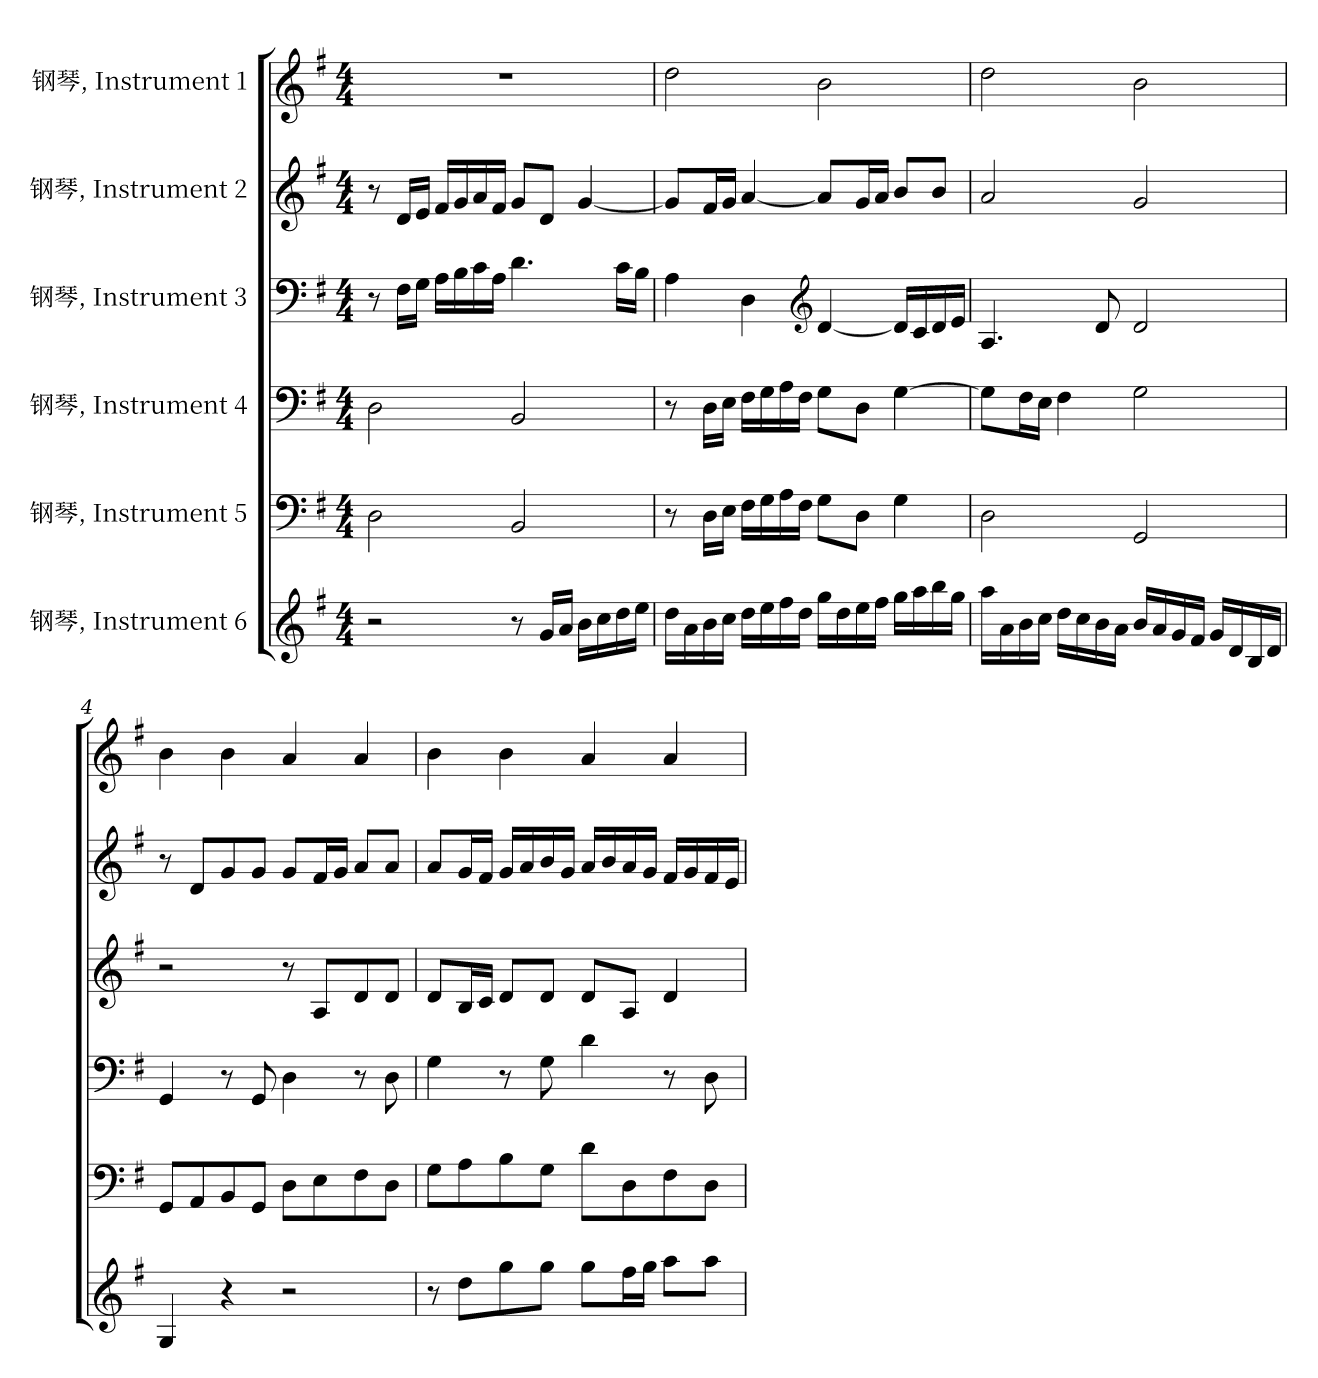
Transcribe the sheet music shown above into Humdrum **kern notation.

**kern	**kern	**kern	**kern	**kern	**kern
*part6	*part5	*part4	*part3	*part2	*part1
*staff6	*staff5	*staff4	*staff3	*staff2	*staff1
*I"钢琴, Instrument 6	*I"钢琴, Instrument 5	*I"钢琴, Instrument 4	*I"钢琴, Instrument 3	*I"钢琴, Instrument 2	*I"钢琴, Instrument 1
*clefG2	*clefF4	*clefF4	*clefF4	*clefG2	*clefG2
*k[f#]	*k[f#]	*k[f#]	*k[f#]	*k[f#]	*k[f#]
*M4/4	*M4/4	*M4/4	*M4/4	*M4/4	*M4/4
*MM71	*MM71	*MM71	*MM71	*MM71	*MM71
=1	=1	=1	=1	=1	=1
2r	2D\	2D\	8r	8r	1r
.	.	.	16F#\LL	16d/LL	.
.	.	.	16G\JJ	16e/JJ	.
.	.	.	16A\LL	16f#/LL	.
.	.	.	16B\	16g/	.
.	.	.	16c\	16a/	.
.	.	.	16A\JJ	16f#/JJ	.
8r	2BB/	2BB/	4.d\	8g/L	.
16g/LL	.	.	.	8d/J	.
16a/JJ	.	.	.	.	.
16b\LL	.	.	.	[4g/	.
16cc\	.	.	.	.	.
16dd\	.	.	16c\LL	.	.
16ee\JJ	.	.	16B\JJ	.	.
=2	=2	=2	=2	=2	=2
16dd\LL	8r	8r	4A\	8g/L]	2dd\
16a\	.	.	.	.	.
16b\	16D\LL	16D\LL	.	16f#/L	.
16cc\JJ	16E\JJ	16E\JJ	.	16g/JJ	.
16dd\LL	16F#\LL	16F#\LL	4D\	[4a/	.
16ee\	16G\	16G\	.	.	.
16ff#\	16A\	16A\	.	.	.
16dd\JJ	16F#\JJ	16F#\JJ	.	.	.
*	*	*	*clefG2	*	*
16gg\LL	8G\L	8G\L	[4d/	8a/L]	2b\
16dd\	.	.	.	.	.
16ee\	8D\J	8D\J	.	16g/L	.
16ff#\JJ	.	.	.	16a/JJ	.
16gg\LL	4G\	[4G\	16d/LL]	8b/L	.
16aa\	.	.	16c/	.	.
16bb\	.	.	16d/	8b/J	.
16gg\JJ	.	.	16e/JJ	.	.
!!LO:LB:g=z
=3	=3	=3	=3	=3	=3
16aa\LL	2D\	8G\L]	4.A/	2a/	2dd\
16a\	.	.	.	.	.
16b\	.	16F#\L	.	.	.
16cc\JJ	.	16E\JJ	.	.	.
16dd\LL	.	4F#\	.	.	.
16cc\	.	.	.	.	.
16b\	.	.	8d/	.	.
16a\JJ	.	.	.	.	.
16b/LL	2GG/	2G\	2d/	2g/	2b\
16a/	.	.	.	.	.
16g/	.	.	.	.	.
16f#/JJ	.	.	.	.	.
16g/LL	.	.	.	.	.
16d/	.	.	.	.	.
16B/	.	.	.	.	.
16d/JJ	.	.	.	.	.
=4	=4	=4	=4	=4	=4
4G/	8GG/L	4GG/	2r	8r	4b\
.	8AA/	.	.	8d/L	.
4r	8BB/	8r	.	8g/	4b\
.	8GG/J	8GG/	.	8g/J	.
2r	8D\L	4D\	8r	8g/L	4a/
.	8E\	.	8A/L	16f#/L	.
.	.	.	.	16g/JJ	.
.	8F#\	8r	8d/	8a/L	4a/
.	8D\J	8D\	8d/J	8a/J	.
=5	=5	=5	=5	=5	=5
8r	8G\L	4G\	8d/L	8a/L	4b\
8dd\L	8A\	.	16B/L	16g/L	.
.	.	.	16c/JJ	16f#/JJ	.
8gg\	8B\	8r	8d/L	16g/LL	4b\
.	.	.	.	16a/	.
8gg\J	8G\J	8G\	8d/J	16b/	.
.	.	.	.	16g/JJ	.
8gg\L	8d\L	4d\	8d/L	16a/LL	4a/
.	.	.	.	16b/	.
16ff#\L	8D\	.	8A/J	16a/	.
16gg\JJ	.	.	.	16g/JJ	.
8aa\L	8F#\	8r	4d/	16f#/LL	4a/
.	.	.	.	16g/	.
8aa\J	8D\J	8D\	.	16f#/	.
.	.	.	.	16e/JJ	.
=	=	=	=	=	=
*-	*-	*-	*-	*-	*-
